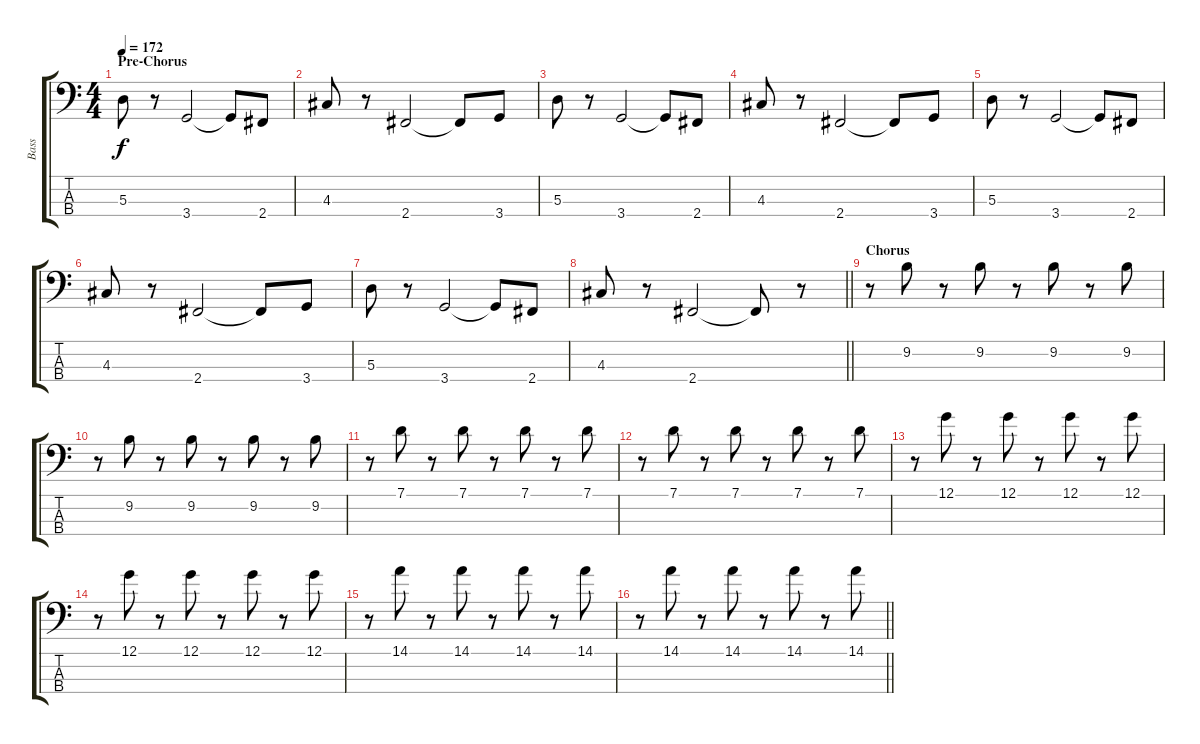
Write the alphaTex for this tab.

\track ("Bass" "Bass") {instrument electricbasspick}
\staff {score tabs}
\tuning (G2 D2 A1 E1) {hide}
\ts (4 4)
\section ("" "Pre-Chorus")
\tempo 172
\clef f4
\ks c
5.3.8{dy f} r.8 3.4.2 3.4{t}.8 2.4.8 |
4.3.8 r.8 2.4.2 2.4{t}.8 3.4.8 |
5.3.8 r.8 3.4.2 3.4{t}.8 2.4.8 |
4.3.8 r.8 2.4.2 2.4{t}.8 3.4.8 |
5.3.8 r.8 3.4.2 3.4{t}.8 2.4.8 |
4.3.8 r.8 2.4.2 2.4{t}.8 3.4.8 |
5.3.8 r.8 3.4.2 3.4{t}.8 2.4.8 |
\barLineRight lightlight
4.3.8 r.8 2.4.2 2.4{t}.8 r.8 |
\section ("" "Chorus")
r.8 9.2.8 r.8 9.2.8 r.8 9.2.8 r.8 9.2.8 |
r.8 9.2.8 r.8 9.2.8 r.8 9.2.8 r.8 9.2.8 |
r.8 7.1.8 r.8 7.1.8 r.8 7.1.8 r.8 7.1.8 |
r.8 7.1.8 r.8 7.1.8 r.8 7.1.8 r.8 7.1.8 |
r.8 12.1.8 r.8 12.1.8 r.8 12.1.8 r.8 12.1.8 |
r.8 12.1.8 r.8 12.1.8 r.8 12.1.8 r.8 12.1.8 |
r.8 14.1.8 r.8 14.1.8 r.8 14.1.8 r.8 14.1.8 |
\barLineRight lightlight
r.8 14.1.8 r.8 14.1.8 r.8 14.1.8 r.8 14.1.8
